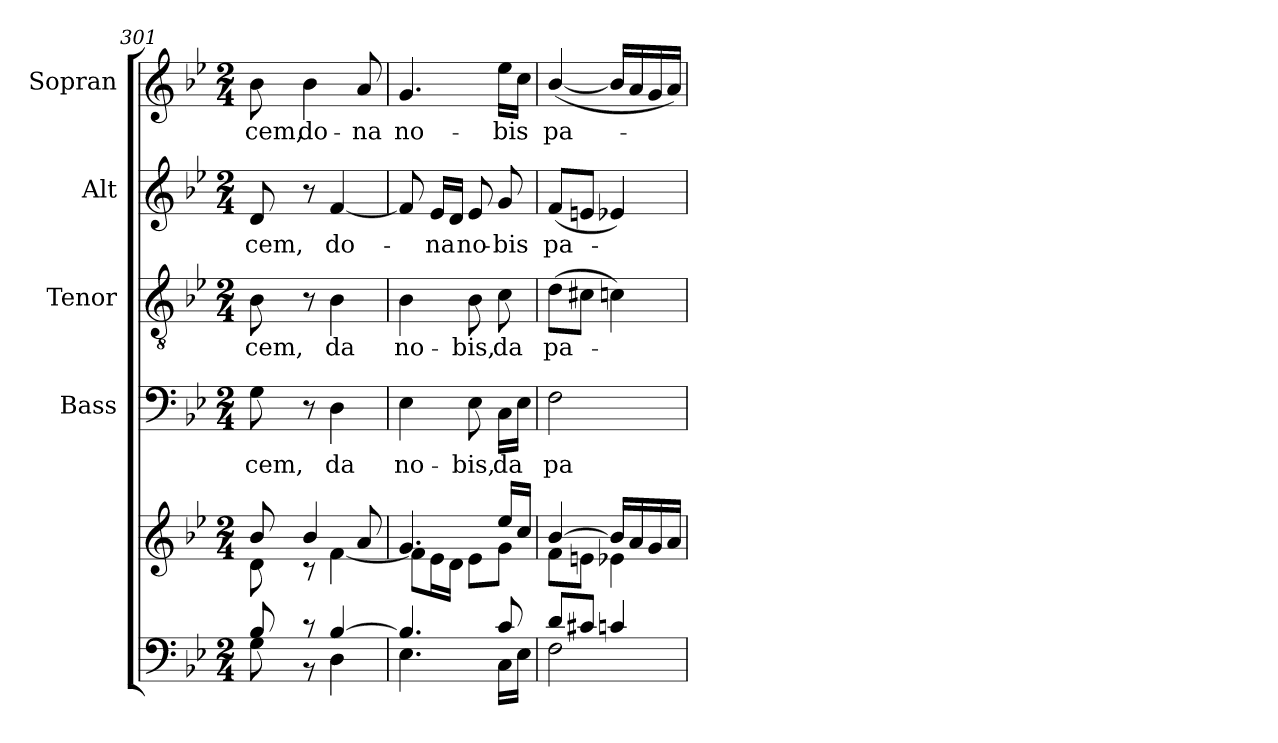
**kern	**kern	**kern	**text	**kern	**text	**kern	**text	**kern	**text
*part5	*part5	*part4	*part4	*part3	*part3	*part2	*part2	*part1	*part1
*staff6	*staff5	*staff4	*staff4	*staff3	*staff3	*staff2	*staff2	*staff1	*staff1
*	*	*I"Bass	*	*I"Tenor	*	*I"Alt	*	*I"Sopran	*
*	*	*I'B.	*	*I'T.	*	*I'A.	*	*I'S.	*
*clefF4	*clefG2	*clefF4	*	*clefGv2	*	*clefG2	*	*clefG2	*
*k[b-e-]	*k[b-e-]	*k[b-e-]	*	*k[b-e-]	*	*k[b-e-]	*	*k[b-e-]	*
*B-:	*B-:	*B-:	*	*B-:	*	*B-:	*	*B-:	*
*M2/4	*M2/4	*M2/4	*	*M2/4	*	*M2/4	*	*M2/4	*
=301	=301	=301	=301	=301	=301	=301	=301	=301	=301
*^	*^	*	*	*	*	*	*	*	*
!	!	!	!	!	!LO:LY:b	!	!LO:LY:b	!	!LO:LY:b	!	!LO:LY:b
8B-/	8G\	8b-/	8d\	8G\	-cem,	8B-\	-cem,	8d/	-cem,	8b-\	-cem,
!	!	!	!	!	!	!	!	!	!	!	!LO:LY:b
8r	8r	4b-/	8rc	8r	.	8r	.	8r	.	4b-\	do-
!	!	!	!	!	!LO:LY:b	!	!LO:LY:b	!	!LO:LY:b	!	!
[>4B-/	4D\	.	[<4f\	4D\	da	4B-\	da	[4f/	do-	.	.
!	!	!	!	!	!	!	!	!	!	!	!LO:LY:b
.	.	8a/	.	.	.	.	.	.	.	8a/	-na
=302	=302	=302	=302	=302	=302	=302	=302	=302	=302	=302	=302
!	!	!	!	!	!LO:LY:b	!	!LO:LY:b	!	!	!	!LO:LY:b
4.B-/]	4.E-\	4.g/	8f\L]	4E-\	no-	4B-\	no-	8f/]	.	4.g/	no-
!	!	!	!	!	!	!	!	!	!LO:LY:b	!	!
.	.	.	16e-\L	.	.	.	.	16e-/LL	-na	.	.
.	.	.	16d\JJ	.	.	.	.	16d/JJ	.	.	.
!	!	!	!	!	!LO:LY:b	!	!LO:LY:b	!	!LO:LY:b	!	!
.	.	.	8e-\L	8E-\	-bis,	8B-\	-bis,	8e-/	no-	.	.
!	!	!	!	!	!LO:LY:b	!	!LO:LY:b	!	!LO:LY:b	!	!LO:LY:b
8c/	16C\LL	16ee-/LL	8g\J	16C\LL	da	8c\	da	8g/	-bis	16ee-\LL	-bis
.	16E-\JJ	16cc/JJ	.	16E-\JJ	.	.	.	.	.	16cc\JJ	.
=303	=303	=303	=303	=303	=303	=303	=303	=303	=303	=303	=303
!	!	!	!	!	!LO:LY:b	!	!LO:LY:b	!	!LO:LY:b	!	!LO:LY:b
8d/L	2F\	[>4b-/	8f\L	2F\	pa-	(>8d\L	pa-	(<8f/L	pa-	(<[4b-/	pa-
8c#X/J	.	.	8en\J	.	.	8c#X\J	.	8en/J	.	.	.
4cn/	.	16b-/LL]	4e-X\	.	.	4cn\)	.	4e-X/)	.	16b-/LL]	.
.	.	16a/	.	.	.	.	.	.	.	16a/	.
.	.	16g/	.	.	.	.	.	.	.	16g/	.
.	.	16a/JJ	.	.	.	.	.	.	.	16a/JJ)	.
*v	*v	*	*	*	*	*	*	*	*	*	*
*	*v	*v	*	*	*	*	*	*	*	*
=	=	=	=	=	=	=	=	=	=
*-	*-	*-	*-	*-	*-	*-	*-	*-	*-
